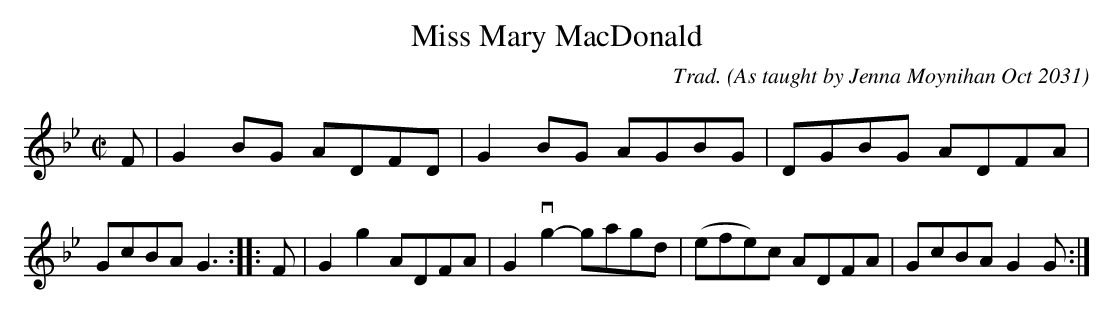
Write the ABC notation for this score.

X:1
T: Miss Mary MacDonald
C: Trad.
O: As taught by Jenna Moynihan Oct 2031
M: C|
L: 1/8
K: Gm
F | G2BG ADFD | G2BG   AGBG | DGBG   ADFA | GcBA G3  ::
F | G2g2 ADFA | G2vg2- gagd | (efe)c ADFA | GcBA G2G :|
